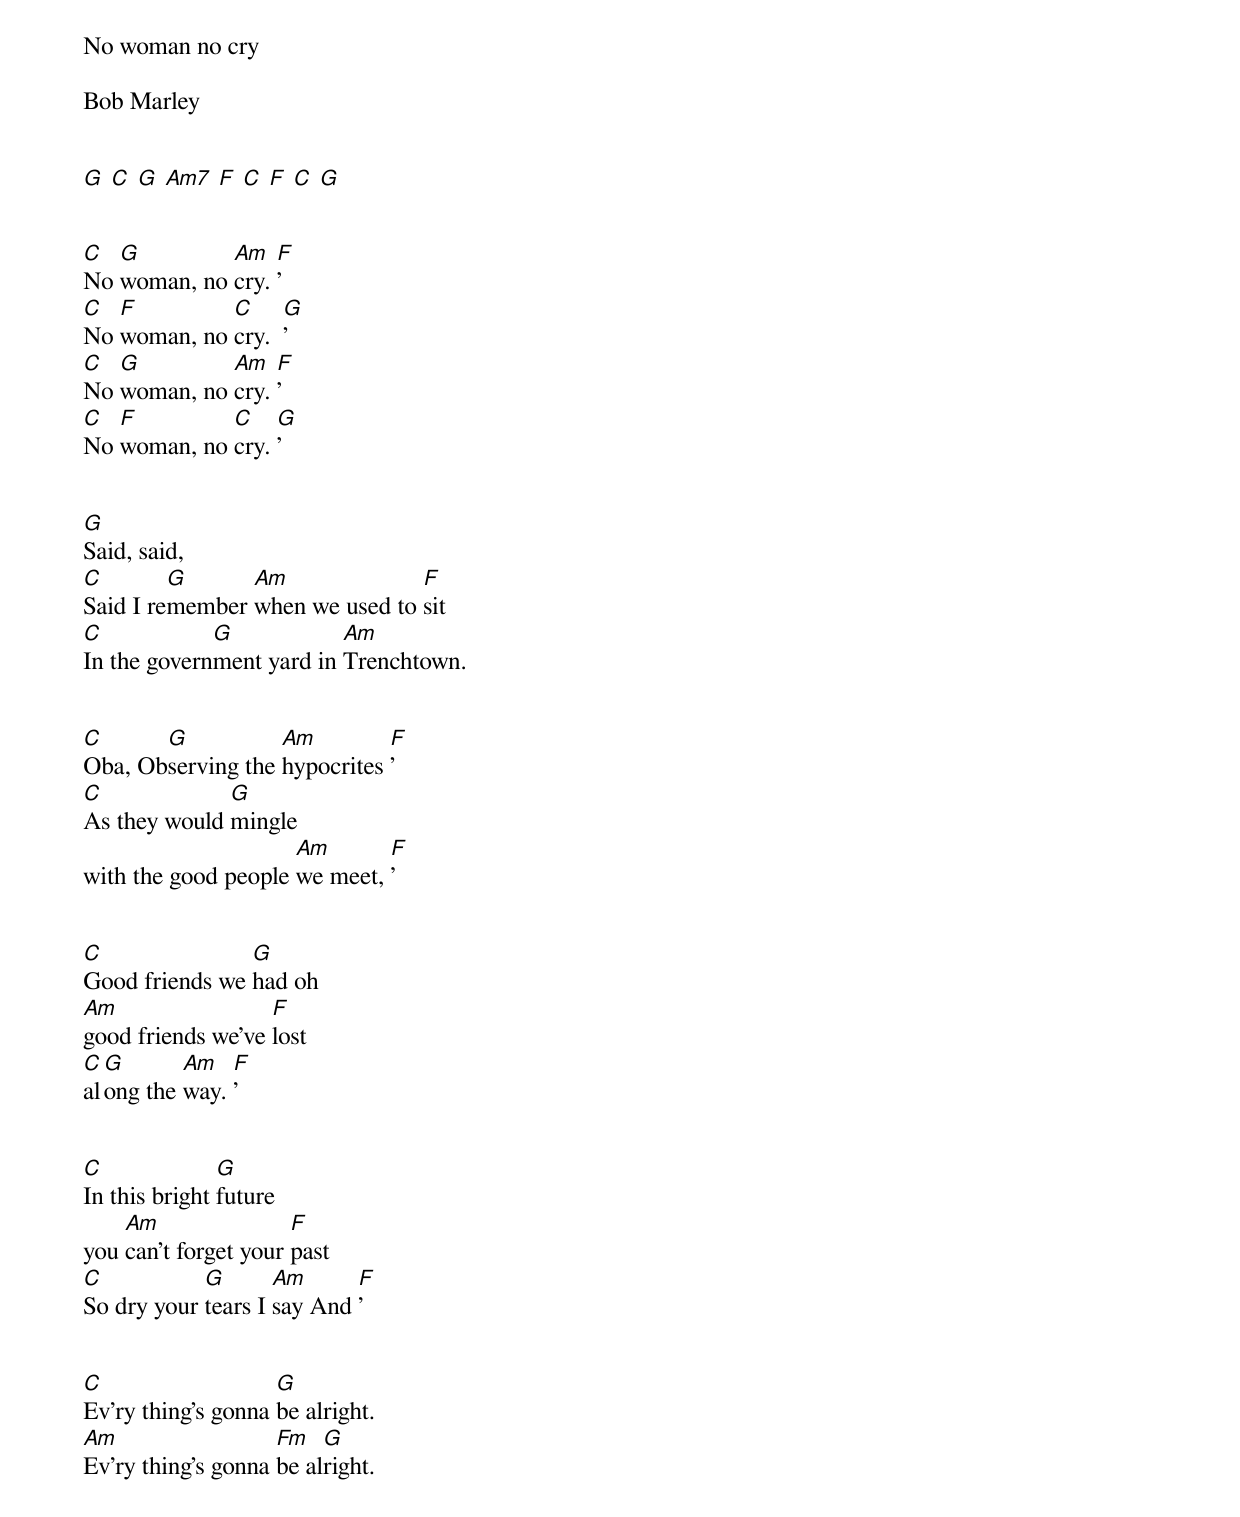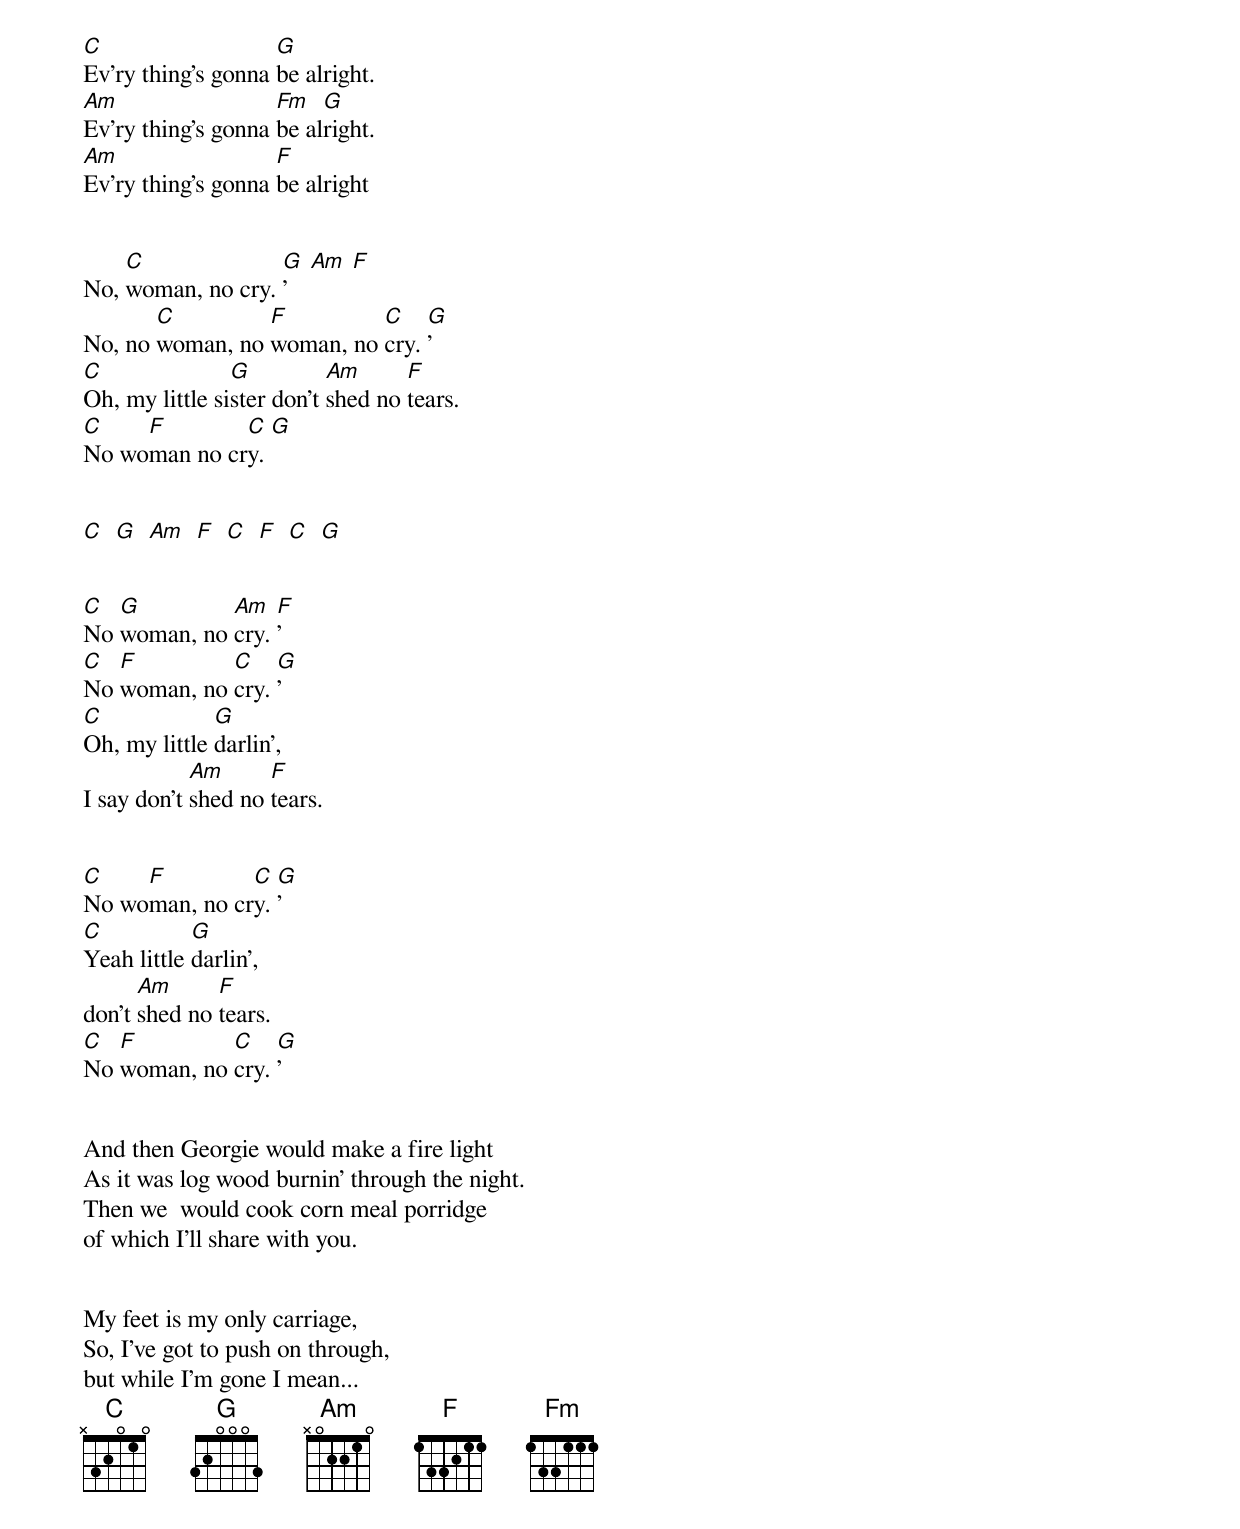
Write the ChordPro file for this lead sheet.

No woman no cry

Bob Marley


[G  C  G  Am7  F  C  F  C  G]


[C]No [G]woman, no [Am]cry. [F]'
[C]No [F]woman, no [C]cry.  [G]'
[C]No [G]woman, no [Am]cry. [F]'
[C]No [F]woman, no [C]cry. [G]'


[G]Said, said,
[C]Said I re[G]member [Am]when we used to [F]sit
[C]In the govern[G]ment yard in [Am]Trenchtown.


[C]Oba, Ob[G]serving the [Am]hypocrites [F]'
[C]As they would [G]mingle
with the good people [Am]we meet, [F]'


[C]Good friends we [G]had oh
[Am]good friends we've [F]lost
[C]al[G]ong the [Am]way. [F]'


[C]In this bright [G]future
you [Am]can't forget your [F]past
[C]So dry your [G]tears I [Am]say And [F]'


[C]Ev'ry thing's gonna [G]be alright.
[Am]Ev'ry thing's gonna [Fm]be al[G]right.
[C]Ev'ry thing's gonna [G]be alright.
[Am]Ev'ry thing's gonna [Fm]be al[G]right.
[Am]Ev'ry thing's gonna [F]be alright


No, [C]woman, no cry. [G  Am  F]'
No, no [C]woman, no [F]woman, no [C]cry. [G]'
[C]Oh, my little si[G]ster don't [Am]shed no [F]tears.
[C]No wo[F]man no cr[C]y. [G]


[C   G   Am   F   C   F   C   G]


[C]No [G]woman, no [Am]cry. [F]'
[C]No [F]woman, no [C]cry. [G]'
[C]Oh, my little [G]darlin',
I say don't [Am]shed no [F]tears.


[C]No wo[F]man, no cr[C]y. [G]'
[C]Yeah little [G]darlin',
don't [Am]shed no [F]tears.
[C]No [F]woman, no [C]cry. [G]'


And then Georgie would make a fire light
As it was log wood burnin' through the night.
Then we  would cook corn meal porridge
of which I'll share with you.


My feet is my only carriage,
So, I've got to push on through,
but while I'm gone I mean...
